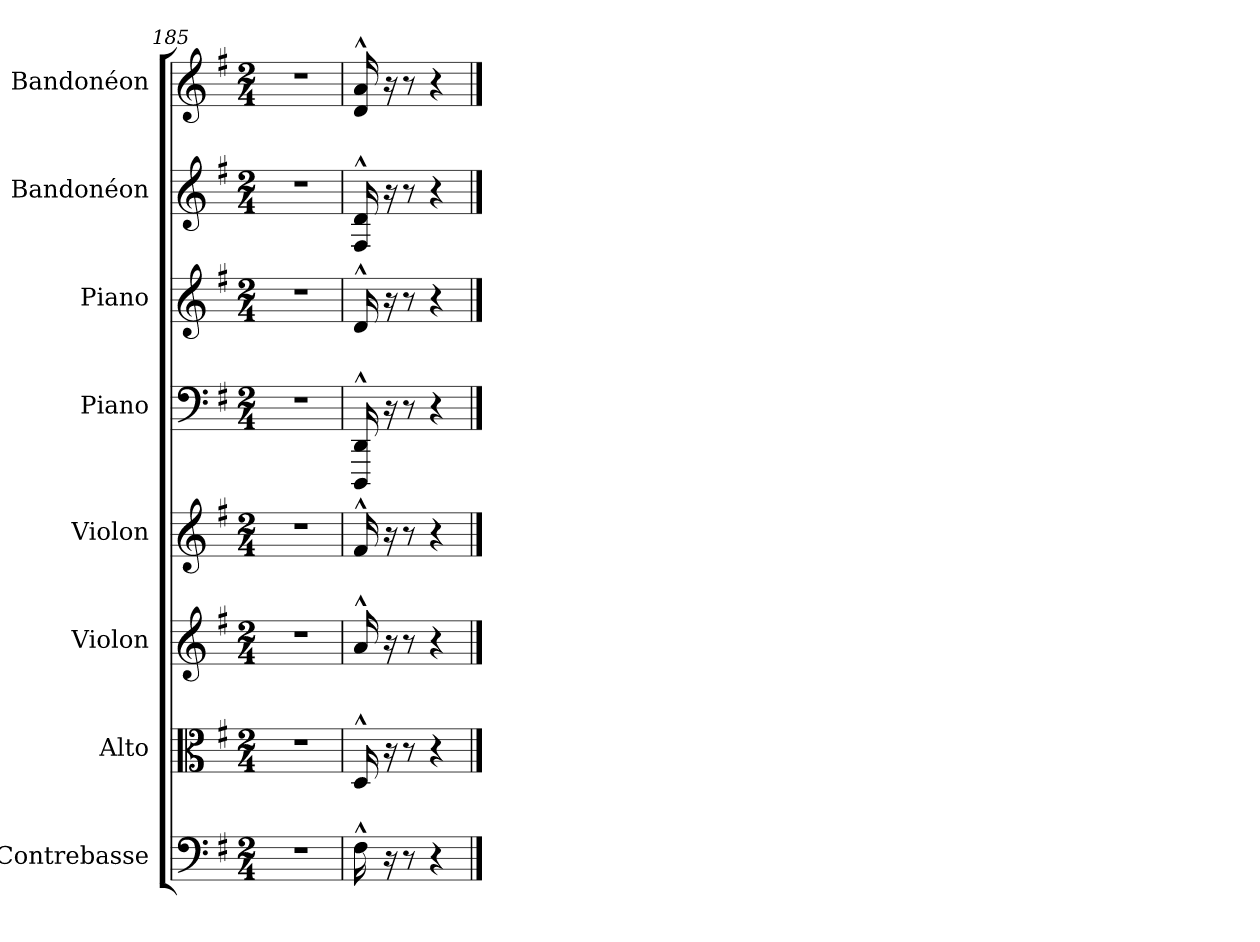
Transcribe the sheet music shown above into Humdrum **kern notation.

**kern	**kern	**kern	**kern	**kern	**kern	**kern	**kern
*part8	*part7	*part6	*part5	*part4	*part3	*part2	*part1
*staff8	*staff7	*staff6	*staff5	*staff4	*staff3	*staff2	*staff1
*I"Contrebasse	*I"Alto	*I"Violon	*I"Violon	*I"Piano	*I"Piano	*I"Bandonéon	*I"Bandonéon
*I'Cb.	*I'Alt.	*I'Vln.	*I'Vln.	*I'Pia.	*I'Pia.	*I'Ban.	*I'Ban.
*clefF4	*clefC3	*clefG2	*clefG2	*clefF4	*clefG2	*clefG2	*clefG2
*ITrd7c12	*	*	*	*	*	*	*
*k[f#]	*k[f#]	*k[f#]	*k[f#]	*k[f#]	*k[f#]	*k[f#]	*k[f#]
*M2/4	*M2/4	*M2/4	*M2/4	*M2/4	*M2/4	*M2/4	*M2/4
=185	=185	=185	=185	=185	=185	=185	=185
2r	2r	2r	2r	2r	2r	2r	2r
=186	=186	=186	=186	=186	=186	=186	=186
16FF#^^\	16D^^/	16a^^/	16f#^^/	16DDD/^^ 16DD/^^	16d^^/	16F#/^^ 16d/^^	16d/^^ 16a/^^
16r	16r	16r	16r	16r	16r	16r	16r
8r	8r	8r	8r	8r	8r	8r	8r
4r	4r	4r	4r	4r	4r	4r	4r
==	==	==	==	==	==	==	==
*-	*-	*-	*-	*-	*-	*-	*-
